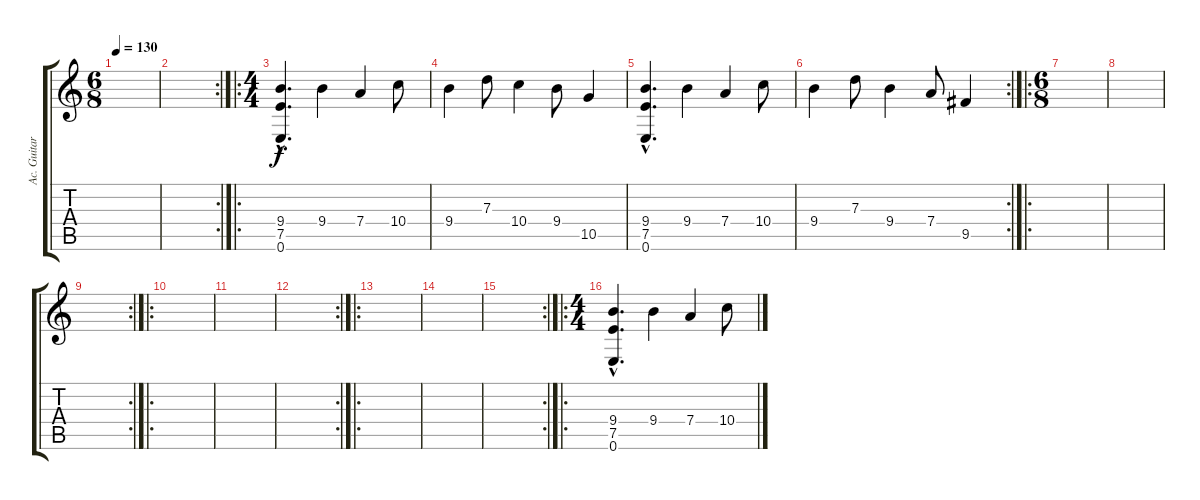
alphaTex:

\track ("Ac. Guitar 2" "Ac. Guitar") {instrument acousticguitarsteel}
\staff {score tabs}
\tuning (E4 B3 G3 D3 A2 E2) {hide}
\ts (6 8)
\tempo 130
\clef g2
\ks c
|
\rc 2
|
\ro
\ts (4 4)
(9.4{hac} 7.5{hac} 0.6{hac}).4{d} 9.4.4 7.4.4 10.4.8 |
9.4.4 7.3.8 10.4.4 9.4.8 10.5.4 |
(9.4{hac} 7.5{hac} 0.6{hac}).4{d} 9.4.4 7.4.4 10.4.8 |
\rc 2
9.4.4 7.3.8 9.4.4 7.4.8 9.5.4 |
\ro
\ts (6 8)
|
|
\rc 2
|
\ro
|
|
\rc 2
|
\ro
|
|
\rc 2
|
\ro
\ts (4 4)
(9.4{hac} 7.5{hac} 0.6{hac}).4{d} 9.4.4 7.4.4 10.4.8
